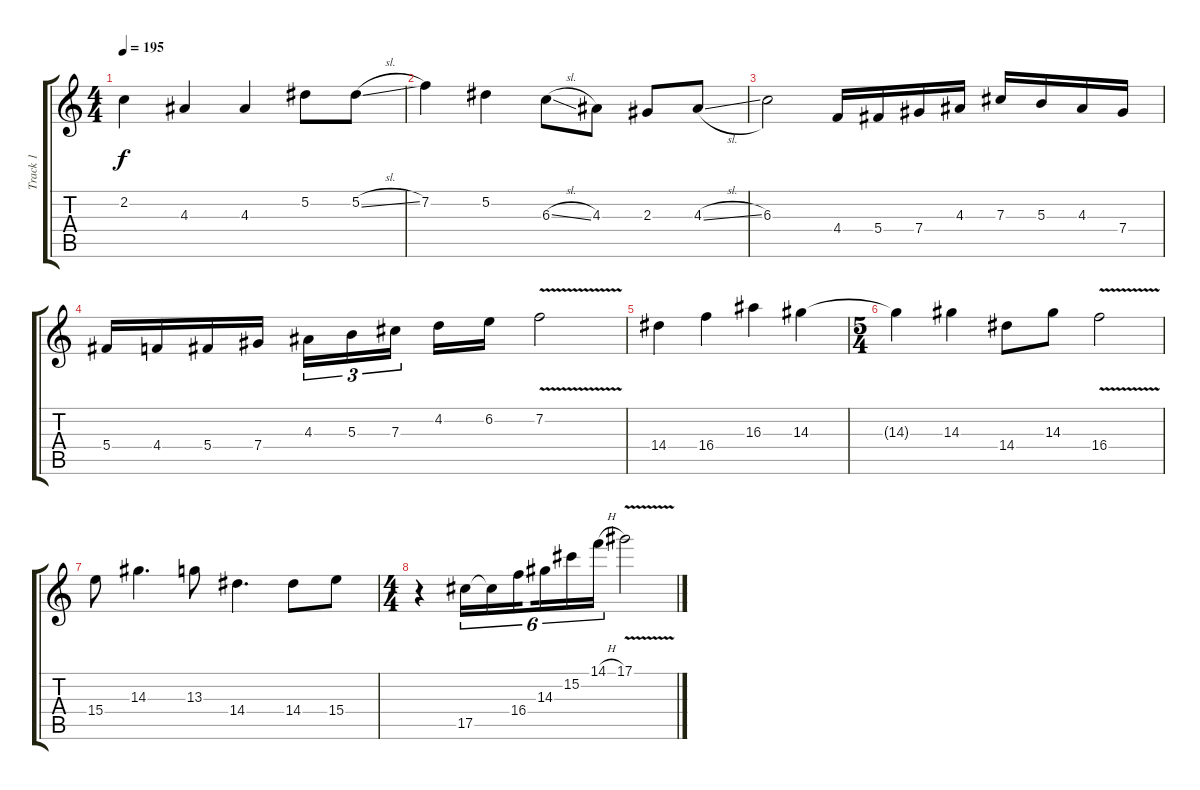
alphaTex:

\track ("Track 1" "Track 1") {instrument distortionguitar}
\staff {score tabs}
\tuning (Eb4 Bb3 Gb3 Db3 Ab2 Eb2) {hide}
\ts (4 4)
\tempo 195
\clef g2
\ks c
2.2{t}.4{dy f} 4.3.4 4.3.4 5.2.8 5.2{sl}.8 |
7.2.4 5.2.4 6.3{sl}.8 4.3.8 2.3.8 4.3{sl}.8 |
6.3.2 4.4.16 5.4.16 7.4.16 4.3.16 7.3.16 5.3.16 4.3.16 7.4.16 |
5.4.16 4.4.16 5.4.16 7.4.16 4.3.16{tu (3 2)} 5.3.16{tu (3 2)} 7.3.16{tu (3 2) beam splitsecondary} 4.2.16 6.2.16 7.2{v}.2 |
14.4.4 16.4.4 16.3.4 14.3.4 |
\ts (5 4)
14.3{t}.4 14.3.4 14.4.8 14.3.8 16.4{v}.2 |
15.4.8 14.3.4{d} 13.3.8 14.4.4{d} 14.4.8 15.4.8 |
\ts (4 4)
r.4 17.5.16{tu (6 4)} 17.5{t}.16{tu (6 4)} 16.4.16{tu (6 4) beam splitsecondary} 14.3.16{tu (6 4)} 15.2.16{tu (6 4)} 14.1{h}.16{tu (6 4)} 17.1{v}.2
